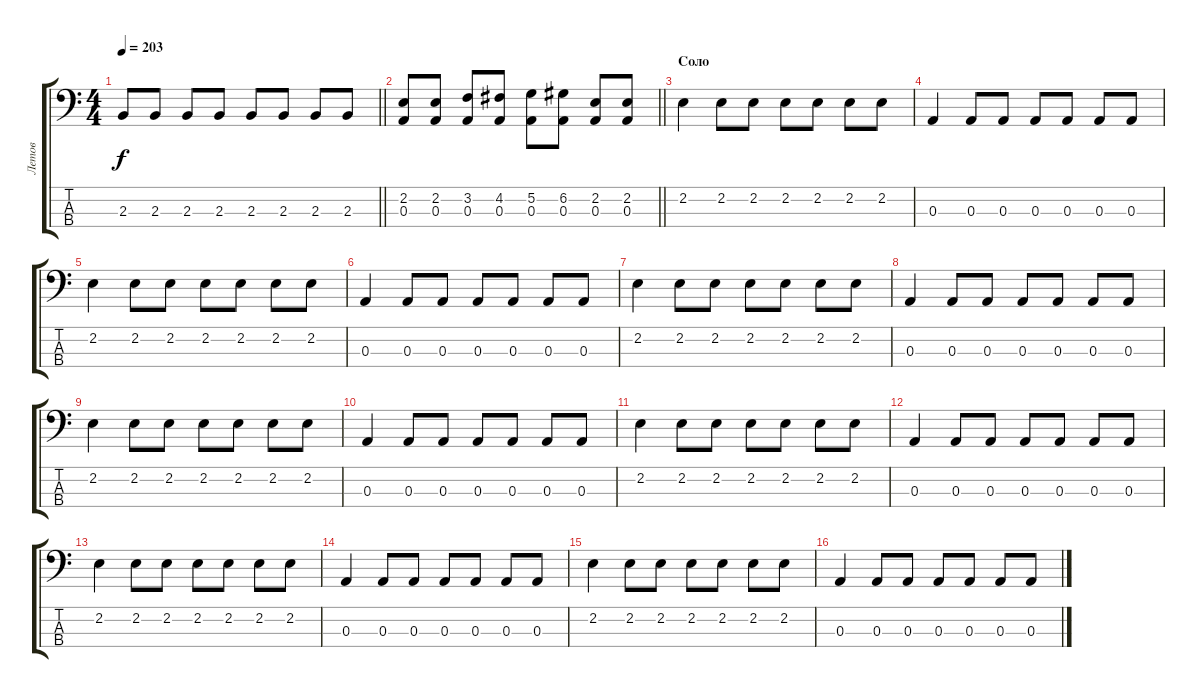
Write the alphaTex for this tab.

\track ("Летов" "Летов") {instrument electricbasspick}
\staff {score tabs}
\tuning (G2 D2 A1 E1) {hide}
\ts (4 4)
\tempo 203
\clef f4
\barLineRight lightlight
\ks c
2.3.8{dy f} 2.3.8 2.3.8 2.3.8 2.3.8 2.3.8 2.3.8 2.3.8 |
\barLineRight lightlight
(2.2 0.3).8 (2.2 0.3).8 (3.2 0.3).8 (4.2 0.3).8 (5.2 0.3).8 (6.2 0.3).8 (2.2 0.3).8 (2.2 0.3).8 |
\section ("" "Соло")
2.2.4 2.2.8 2.2.8 2.2.8 2.2.8 2.2.8 2.2.8 |
0.3.4 0.3.8 0.3.8 0.3.8 0.3.8 0.3.8 0.3.8 |
2.2.4 2.2.8 2.2.8 2.2.8 2.2.8 2.2.8 2.2.8 |
0.3.4 0.3.8 0.3.8 0.3.8 0.3.8 0.3.8 0.3.8 |
2.2.4 2.2.8 2.2.8 2.2.8 2.2.8 2.2.8 2.2.8 |
0.3.4 0.3.8 0.3.8 0.3.8 0.3.8 0.3.8 0.3.8 |
2.2.4 2.2.8 2.2.8 2.2.8 2.2.8 2.2.8 2.2.8 |
0.3.4 0.3.8 0.3.8 0.3.8 0.3.8 0.3.8 0.3.8 |
2.2.4 2.2.8 2.2.8 2.2.8 2.2.8 2.2.8 2.2.8 |
0.3.4 0.3.8 0.3.8 0.3.8 0.3.8 0.3.8 0.3.8 |
2.2.4 2.2.8 2.2.8 2.2.8 2.2.8 2.2.8 2.2.8 |
0.3.4 0.3.8 0.3.8 0.3.8 0.3.8 0.3.8 0.3.8 |
2.2.4 2.2.8 2.2.8 2.2.8 2.2.8 2.2.8 2.2.8 |
0.3.4 0.3.8 0.3.8 0.3.8 0.3.8 0.3.8 0.3.8
